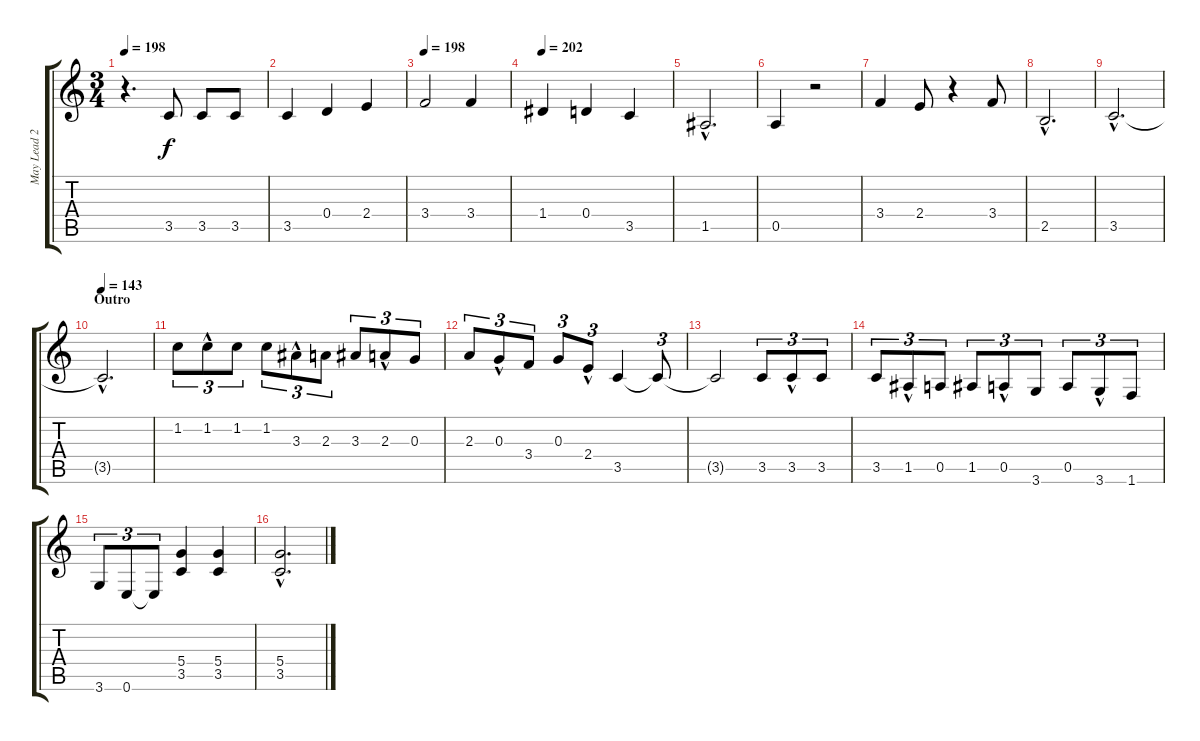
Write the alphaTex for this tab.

\track ("May Lead 2" "May Lead 2") {instrument distortionguitar}
\staff {score tabs}
\tuning (E4 B3 G3 D3 A2 E2) {hide}
\ts (3 4)
\tempo 198
\clef g2
\ks c
r.4{d dy f} 3.5.8 3.5.8 3.5.8 |
3.5.4 0.4.4 2.4.4 |
\tempo 198
3.4.2 3.4.4 |
\tempo 202
1.4.4 0.4.4 3.5.4 |
1.5{hac}.2{d} |
0.5.4 r.2 |
3.4.4 2.4.8 r.4 3.4.8 |
2.5{hac}.2{d} |
3.5{hac}.2{d} |
\section ("" "Outro")
\tempo 143
3.5{hac t}.2{d} |
1.2.8{tu (3 2)} 1.2{hac}.8{tu (3 2)} 1.2.8{tu (3 2)} 1.2.8{tu (3 2)} 3.3{hac}.8{tu (3 2)} 2.3.8{tu (3 2)} 3.3.8{tu (3 2)} 2.3{hac}.8{tu (3 2)} 0.3.8{tu (3 2)} |
2.3.8{tu (3 2)} 0.3{hac}.8{tu (3 2)} 3.4.8{tu (3 2)} 0.3.8{tu (3 2)} 2.4{hac}.8{tu (3 2)} 3.5.4 3.5{t}.8{tu (3 2)} |
3.5{t}.2 3.5.8{tu (3 2)} 3.5{hac}.8{tu (3 2)} 3.5.8{tu (3 2)} |
3.5.8{tu (3 2)} 1.5{hac}.8{tu (3 2)} 0.5.8{tu (3 2)} 1.5.8{tu (3 2)} 0.5{hac}.8{tu (3 2)} 3.6.8{tu (3 2)} 0.5.8{tu (3 2)} 3.6{hac}.8{tu (3 2)} 1.6.8{tu (3 2)} |
3.6.8{tu (3 2)} 0.6.8{tu (3 2)} 0.6{t}.8{tu (3 2)} (5.4 3.5).4 (5.4 3.5).4 |
(5.4{hac} 3.5{hac}).2{d volume 0}
